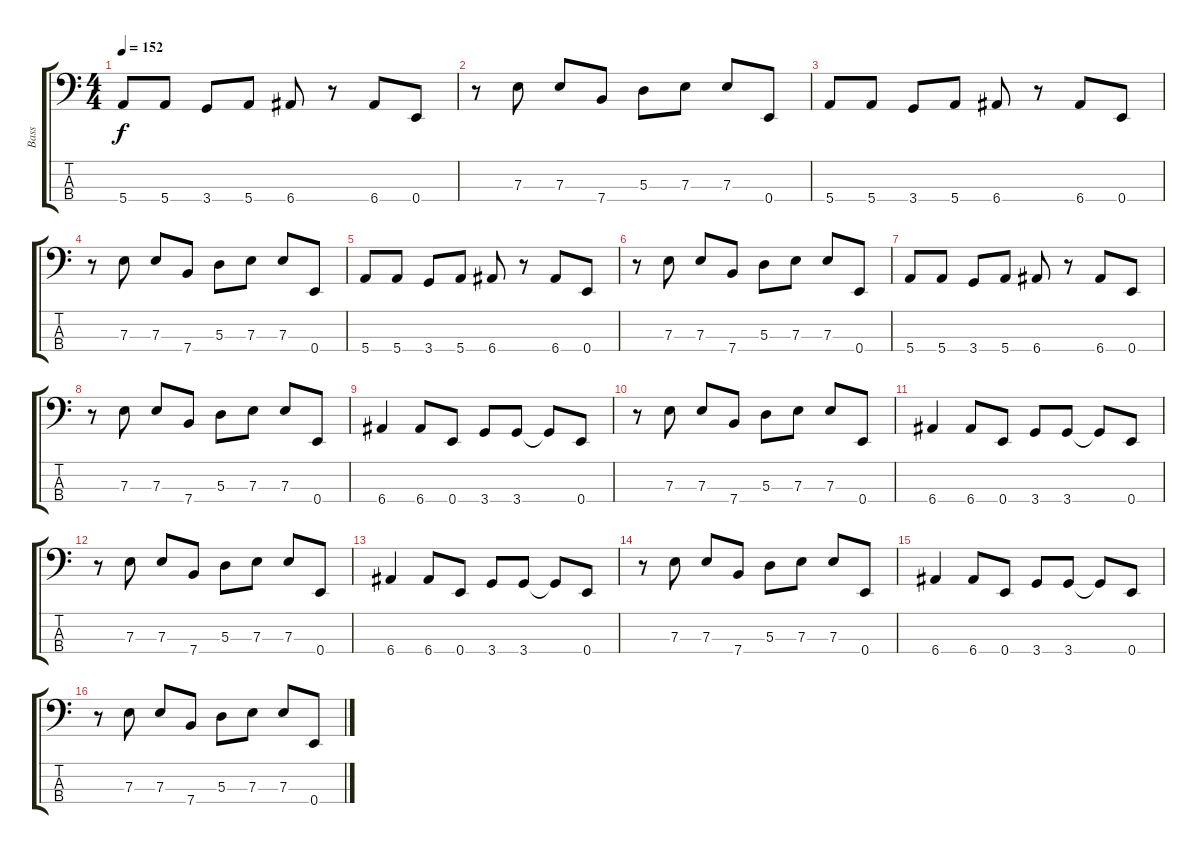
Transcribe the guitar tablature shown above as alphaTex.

\track ("Bass" "Bass") {instrument electricbassfinger}
\staff {score tabs}
\tuning (G2 D2 A1 E1) {hide}
\ts (4 4)
\tempo 152
\clef f4
\ks c
5.4.8{dy f} 5.4.8 3.4.8 5.4.8 6.4.8 r.8 6.4.8 0.4.8 |
r.8 7.3.8 7.3.8 7.4.8 5.3.8 7.3.8 7.3.8 0.4.8 |
5.4.8 5.4.8 3.4.8 5.4.8 6.4.8 r.8 6.4.8 0.4.8 |
r.8 7.3.8 7.3.8 7.4.8 5.3.8 7.3.8 7.3.8 0.4.8 |
5.4.8 5.4.8 3.4.8 5.4.8 6.4.8 r.8 6.4.8 0.4.8 |
r.8 7.3.8 7.3.8 7.4.8 5.3.8 7.3.8 7.3.8 0.4.8 |
5.4.8 5.4.8 3.4.8 5.4.8 6.4.8 r.8 6.4.8 0.4.8 |
r.8 7.3.8 7.3.8 7.4.8 5.3.8 7.3.8 7.3.8 0.4.8 |
6.4.4 6.4.8 0.4.8 3.4.8 3.4.8 3.4{t}.8 0.4.8 |
r.8 7.3.8 7.3.8 7.4.8 5.3.8 7.3.8 7.3.8 0.4.8 |
6.4.4 6.4.8 0.4.8 3.4.8 3.4.8 3.4{t}.8 0.4.8 |
r.8 7.3.8 7.3.8 7.4.8 5.3.8 7.3.8 7.3.8 0.4.8 |
6.4.4 6.4.8 0.4.8 3.4.8 3.4.8 3.4{t}.8 0.4.8 |
r.8 7.3.8 7.3.8 7.4.8 5.3.8 7.3.8 7.3.8 0.4.8 |
6.4.4 6.4.8 0.4.8 3.4.8 3.4.8 3.4{t}.8 0.4.8 |
r.8 7.3.8 7.3.8 7.4.8 5.3.8 7.3.8 7.3.8 0.4.8
